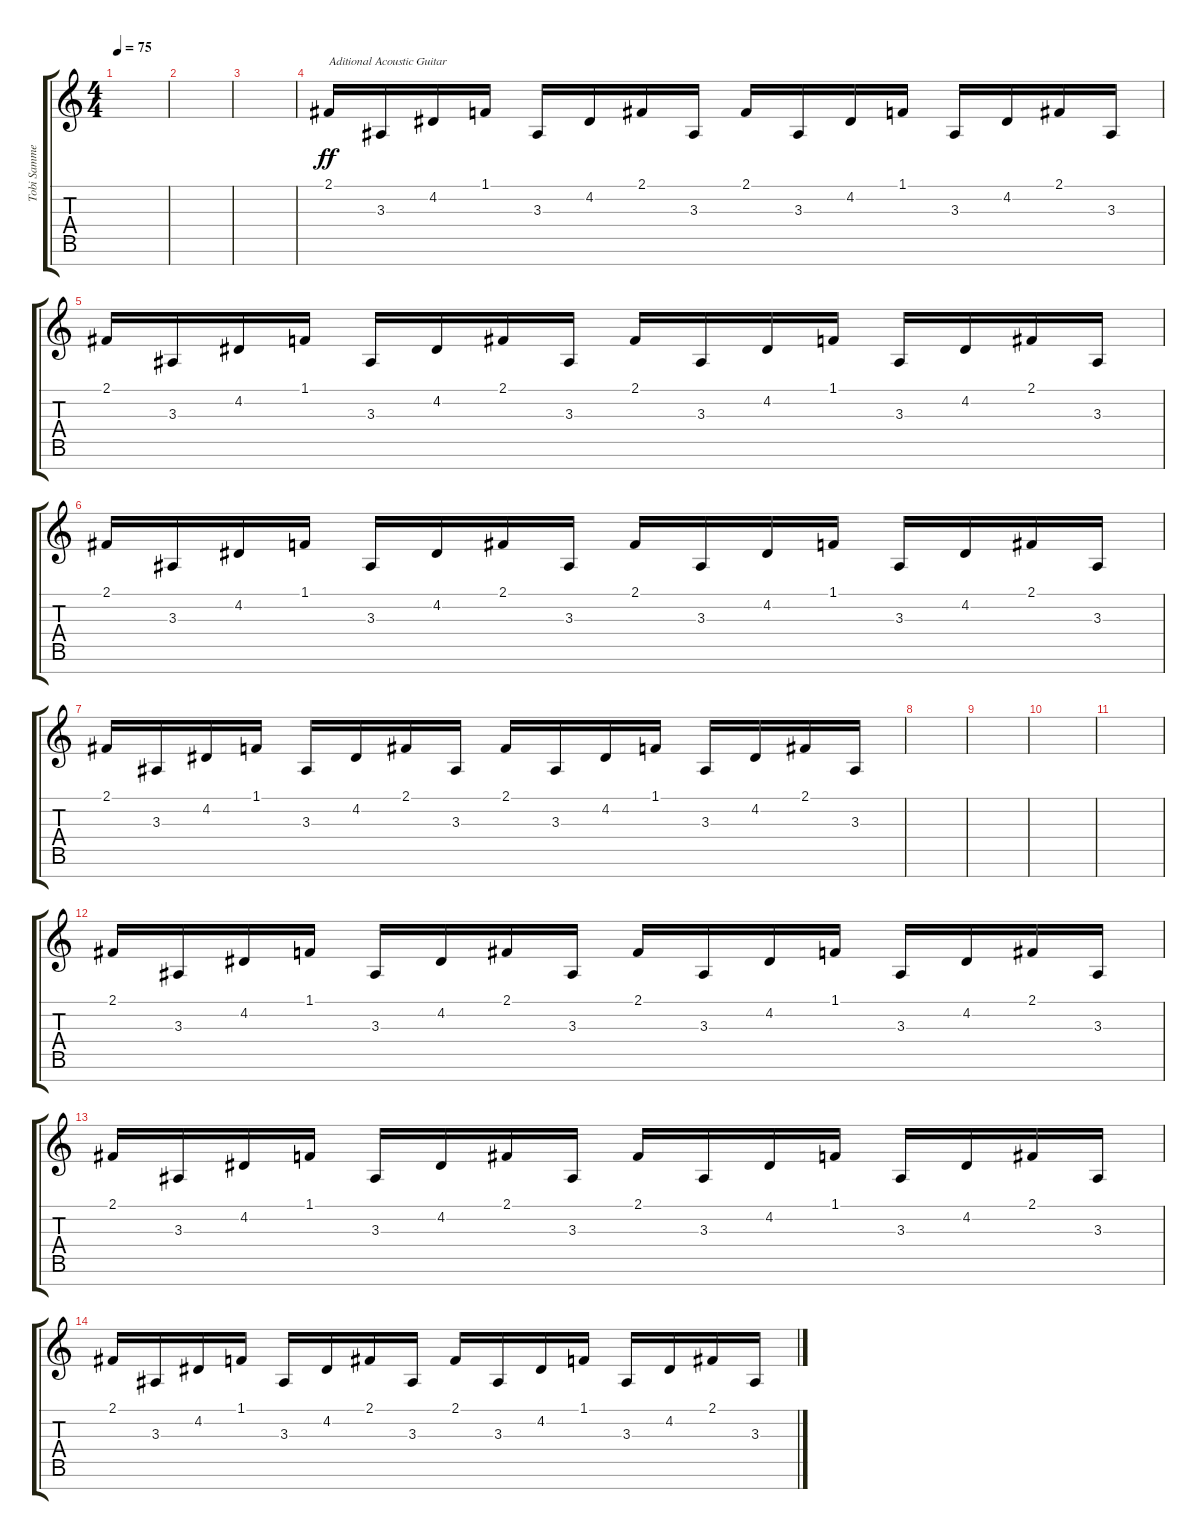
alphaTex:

\track ("Tobi Sammet - Leads" "Tobi Samme") {instrument lead2sawtooth}
\staff {score tabs}
\tuning (E4 B3 G3 D3 A2 E2 B1) {hide}
\ts (4 4)
\tempo 75
\clef g2
\ks c
|
|
|
2.1.16{txt "Aditional Acoustic Guitar" dy ff volume 7 instrument acousticguitarsteel} 3.3.16 4.2.16 1.1.16 3.3.16 4.2.16 2.1.16 3.3.16 2.1.16 3.3.16 4.2.16 1.1.16 3.3.16 4.2.16 2.1.16 3.3.16 |
2.1.16 3.3.16 4.2.16 1.1.16 3.3.16 4.2.16 2.1.16 3.3.16 2.1.16 3.3.16 4.2.16 1.1.16 3.3.16 4.2.16 2.1.16 3.3.16 |
2.1.16 3.3.16 4.2.16 1.1.16 3.3.16 4.2.16 2.1.16 3.3.16 2.1.16 3.3.16 4.2.16 1.1.16 3.3.16 4.2.16 2.1.16 3.3.16 |
2.1.16 3.3.16 4.2.16 1.1.16 3.3.16 4.2.16 2.1.16 3.3.16 2.1.16 3.3.16 4.2.16 1.1.16 3.3.16 4.2.16 2.1.16 3.3.16 |
|
|
|
|
2.1.16{volume 7 instrument acousticguitarsteel} 3.3.16 4.2.16 1.1.16 3.3.16 4.2.16 2.1.16 3.3.16 2.1.16 3.3.16 4.2.16 1.1.16 3.3.16 4.2.16 2.1.16 3.3.16 |
2.1.16 3.3.16 4.2.16 1.1.16 3.3.16 4.2.16 2.1.16 3.3.16 2.1.16 3.3.16 4.2.16 1.1.16 3.3.16 4.2.16 2.1.16 3.3.16 |
2.1.16 3.3.16 4.2.16 1.1.16 3.3.16 4.2.16 2.1.16 3.3.16 2.1.16 3.3.16 4.2.16 1.1.16 3.3.16 4.2.16 2.1.16 3.3.16
